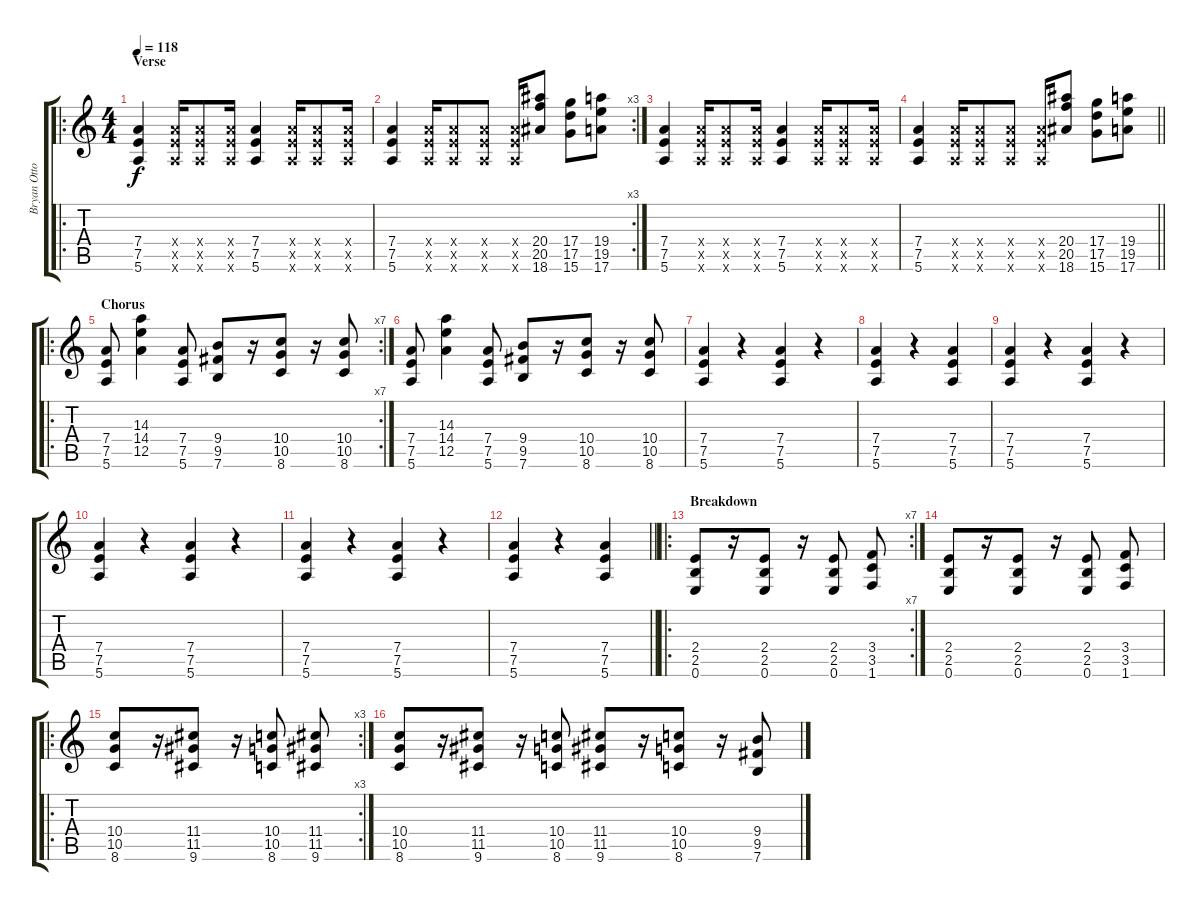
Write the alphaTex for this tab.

\track ("Bryan Ottoson (R.I.P.)" "Bryan Otto") {instrument distortionguitar}
\staff {score tabs}
\tuning (E4 B3 G3 D3 A2 E2) {hide}
\ro
\ts (4 4)
\section ("" "Verse")
\tempo 118
\clef g2
\ks c
(7.4 7.5 5.6).4{dy f} (7.4{x} 7.5{x} 5.6{x}).16 (7.4{x} 7.5{x} 5.6{x}).8 (7.4{x} 7.5{x} 5.6{x}).16 (7.4 7.5 5.6).4 (7.4{x} 7.5{x} 5.6{x}).16 (7.4{x} 7.5{x} 5.6{x}).8 (7.4{x} 7.5{x} 5.6{x}).16 |
\rc 3
(7.4 7.5 5.6).4 (7.4{x} 7.5{x} 5.6{x}).16 (7.4{x} 7.5{x} 5.6{x}).8 (7.4{x} 7.5{x} 5.6{x}).8 (7.4{x} 7.5{x} 5.6{x}).16 (20.4 20.5 18.6).8 (17.4 17.5 15.6).8 (19.4 19.5 17.6).8 |
(7.4 7.5 5.6).4 (7.4{x} 7.5{x} 5.6{x}).16 (7.4{x} 7.5{x} 5.6{x}).8 (7.4{x} 7.5{x} 5.6{x}).16 (7.4 7.5 5.6).4 (7.4{x} 7.5{x} 5.6{x}).16 (7.4{x} 7.5{x} 5.6{x}).8 (7.4{x} 7.5{x} 5.6{x}).16 |
\barLineRight lightlight
(7.4 7.5 5.6).4 (7.4{x} 7.5{x} 5.6{x}).16 (7.4{x} 7.5{x} 5.6{x}).8 (7.4{x} 7.5{x} 5.6{x}).8 (7.4{x} 7.5{x} 5.6{x}).16 (20.4 20.5 18.6).8 (17.4 17.5 15.6).8 (19.4 19.5 17.6).8 |
\ro
\rc 7
\section ("" "Chorus")
(7.4 7.5 5.6).8 (14.3 14.4 12.5).4 (7.4 7.5 5.6).8 (9.4 9.5 7.6).8 r.16 (10.4 10.5 8.6).8 r.16 (10.4 10.5 8.6).8 |
(7.4 7.5 5.6).8 (14.3 14.4 12.5).4 (7.4 7.5 5.6).8 (9.4 9.5 7.6).8 r.16 (10.4 10.5 8.6).8 r.16 (10.4 10.5 8.6).8 |
(7.4 7.5 5.6).4 r.4 (7.4 7.5 5.6).4 r.4 |
(7.4 7.5 5.6).4 r.4 (7.4 7.5 5.6).4 |
(7.4 7.5 5.6).4 r.4 (7.4 7.5 5.6).4 r.4 |
(7.4 7.5 5.6).4 r.4 (7.4 7.5 5.6).4 r.4 |
(7.4 7.5 5.6).4 r.4 (7.4 7.5 5.6).4 r.4 |
\barLineRight lightlight
(7.4 7.5 5.6).4 r.4 (7.4 7.5 5.6).4 |
\ro
\rc 7
\section ("" "Breakdown")
(2.4 2.5 0.6).8 r.16 (2.4 2.5 0.6).8 r.16 (2.4 2.5 0.6).8 (3.4 3.5 1.6).8 |
(2.4 2.5 0.6).8 r.16 (2.4 2.5 0.6).8 r.16 (2.4 2.5 0.6).8 (3.4 3.5 1.6).8 |
\ro
\rc 3
(10.4 10.5 8.6).8 r.16 (11.4 11.5 9.6).8 r.16 (10.4 10.5 8.6).8 (11.4 11.5 9.6).8 |
(10.4 10.5 8.6).8 r.16 (11.4 11.5 9.6).8 r.16 (10.4 10.5 8.6).8 (11.4 11.5 9.6).8 r.16 (10.4 10.5 8.6).8 r.16 (9.4 9.5 7.6).8
